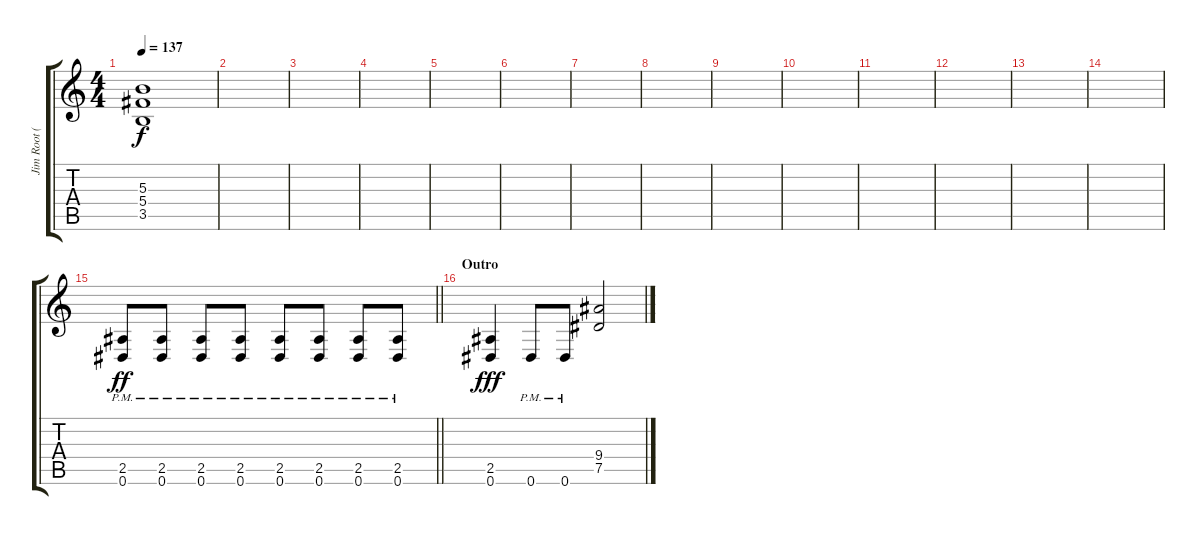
\track ("Jim Root (Lead Guitar)" "Jim Root (") {instrument distortionguitar}
\staff {score tabs}
\tuning (Eb4 Bb3 Gb3 Db3 Ab2 Eb2) {hide}
\ts (4 4)
\tempo 137
\clef g2
\ks c
(5.3{t} 5.4{t} 3.5{t}).1{dy f} |
|
|
|
|
|
|
|
|
|
|
|
|
|
\barLineRight lightlight
(2.5{pm} 0.6{pm}).8{dy ff volume 14} (2.5{pm} 0.6{pm}).8 (2.5{pm} 0.6{pm}).8 (2.5{pm} 0.6{pm}).8 (2.5{pm} 0.6{pm}).8 (2.5{pm} 0.6{pm}).8 (2.5{pm} 0.6{pm}).8 (2.5{pm} 0.6{pm}).8 |
\section ("" "Outro")
(2.5 0.6).4{dy fff} 0.6{pm}.8 0.6{pm}.8 (9.4{ss} 7.5{ss}).2
